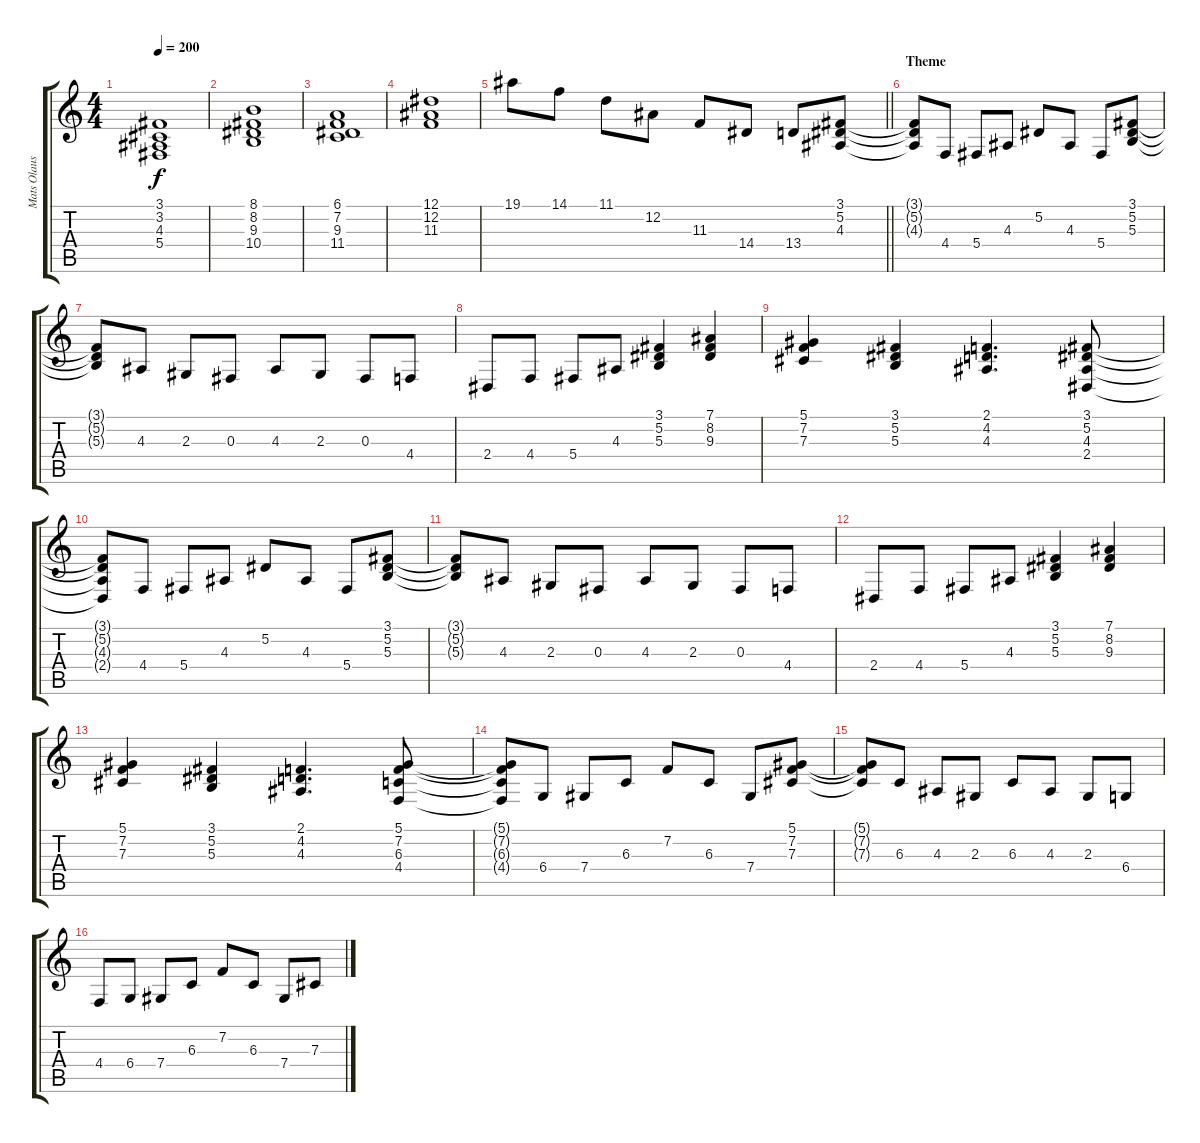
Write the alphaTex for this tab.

\track ("Mats Olausson" "Mats Olaus") {instrument stringensemble1}
\staff {score tabs}
\tuning (Eb4 Bb3 Gb3 Db3 Ab2 Eb2) {hide}
\ts (4 4)
\tempo 200
\clef g2
\ks c
(3.1 3.2 4.3 5.4).1{dy f} |
(8.1 8.2 9.3 10.4).1 |
(6.1 7.2 9.3 11.4).1 |
(12.1 12.2 11.3).1 |
\barLineRight lightlight
19.1.8 14.1.8 11.1.8 12.2.8 11.3.8 14.4.8 13.4.8 (3.1 5.2 4.3).8 |
\section ("" "Theme")
(3.1{t} 5.2{t} 4.3{t}).8 4.4.8 5.4.8 4.3.8 5.2.8 4.3.8 5.4.8 (3.1 5.2 5.3).8 |
(3.1{t} 5.2{t} 5.3{t}).8 4.3.8 2.3.8 0.3.8 4.3.8 2.3.8 0.3.8 4.4.8 |
2.4.8 4.4.8 5.4.8 4.3.8 (3.1 5.2 5.3).4 (7.1 8.2 9.3).4 |
(5.1 7.2 7.3).4 (3.1 5.2 5.3).4 (2.1 4.2 4.3).4{d} (3.1 5.2 4.3 2.4).8 |
(3.1{t} 5.2{t} 4.3{t} 2.4{t}).8 4.4.8 5.4.8 4.3.8 5.2.8 4.3.8 5.4.8 (3.1 5.2 5.3).8 |
(3.1{t} 5.2{t} 5.3{t}).8 4.3.8 2.3.8 0.3.8 4.3.8 2.3.8 0.3.8 4.4.8 |
2.4.8 4.4.8 5.4.8 4.3.8 (3.1 5.2 5.3).4 (7.1 8.2 9.3).4 |
(5.1 7.2 7.3).4 (3.1 5.2 5.3).4 (2.1 4.2 4.3).4{d} (5.1 7.2 6.3 4.4).8 |
(5.1{t} 7.2{t} 6.3{t} 4.4{t}).8 6.4.8 7.4.8 6.3.8 7.2.8 6.3.8 7.4.8 (5.1 7.2 7.3).8 |
(5.1{t} 7.2{t} 7.3{t}).8 6.3.8 4.3.8 2.3.8 6.3.8 4.3.8 2.3.8 6.4.8 |
4.4.8 6.4.8 7.4.8 6.3.8 7.2.8 6.3.8 7.4.8 7.3.8
